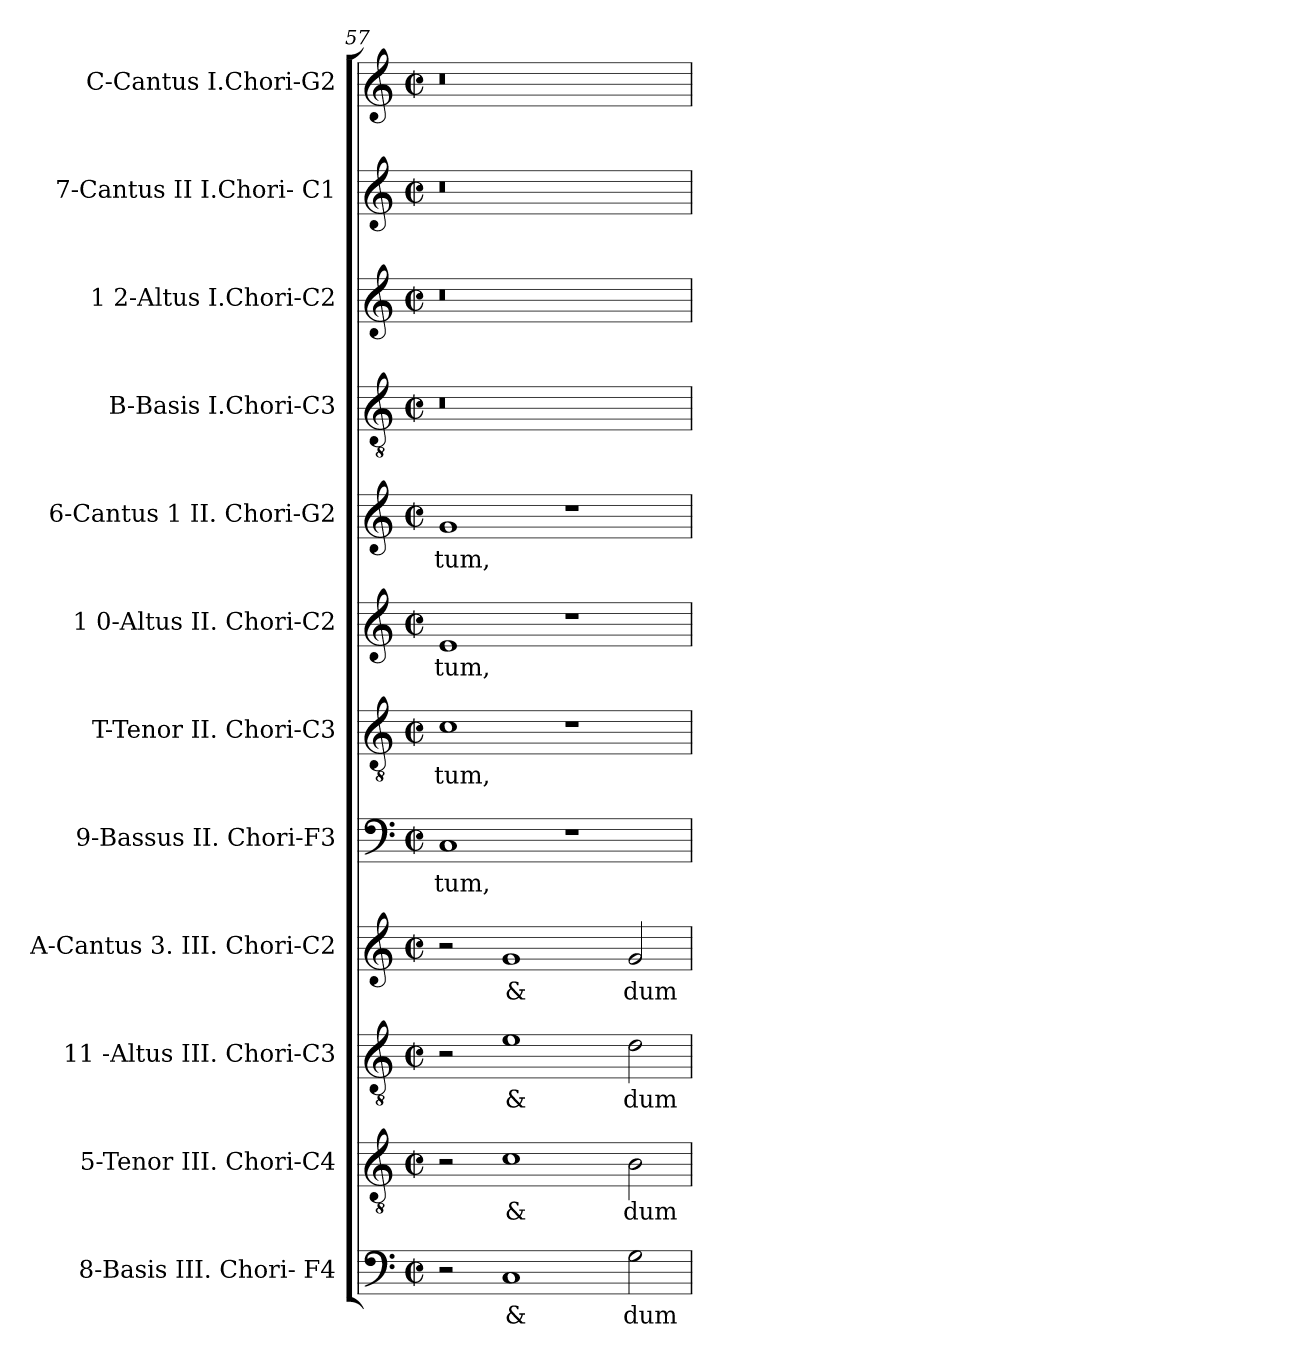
**kern	**text	**kern	**text	**kern	**text	**kern	**text	**kern	**text	**kern	**text	**kern	**text	**kern	**text	**kern	**kern	**kern	**kern
*part12	*part12	*part11	*part11	*part10	*part10	*part9	*part9	*part8	*part8	*part7	*part7	*part6	*part6	*part5	*part5	*part4	*part3	*part2	*part1
*staff12	*staff12	*staff11	*staff11	*staff10	*staff10	*staff9	*staff9	*staff8	*staff8	*staff7	*staff7	*staff6	*staff6	*staff5	*staff5	*staff4	*staff3	*staff2	*staff1
*I"8-Basis  III. Chori- F4	*	*I"5-Tenor  III. Chori-C4	*	*I"11 -Altus  III. Chori-C3	*	*I"A-Cantus 3.  III. Chori-C2	*	*I"9-Bassus  II. Chori-F3	*	*I"T-Tenor  II. Chori-C3	*	*I"1 0-Altus  II. Chori-C2	*	*I"6-Cantus 1  II. Chori-G2	*	*I"B-Basis  I.Chori-C3	*I"1 2-Altus  I.Chori-C2	*I"7-Cantus II  I.Chori- C1	*I"C-Cantus  I.Chori-G2
*	*	*	*	*	*	*I'A	*	*	*	*I'T	*	*	*	*	*	*I'B	*	*	*I'C
!!LO:PB:g=z
*clefF4	*	*clefGv2	*	*clefGv2	*	*clefG2	*	*clefF4	*	*clefGv2	*	*clefG2	*	*clefG2	*	*clefGv2	*clefG2	*clefG2	*clefG2
*k[]	*	*k[]	*	*k[]	*	*k[]	*	*k[]	*	*k[]	*	*k[]	*	*k[]	*	*k[]	*k[]	*k[]	*k[]
*C:	*	*C:	*	*C:	*	*C:	*	*C:	*	*C:	*	*C:	*	*C:	*	*C:	*C:	*C:	*C:
*M2/2	*	*M2/2	*	*M2/2	*	*M2/2	*	*M2/2	*	*M2/2	*	*M2/2	*	*M2/2	*	*M2/2	*M2/2	*M2/2	*M2/2
*met(c|)	*	*met(c|)	*	*met(c|)	*	*met(c|)	*	*met(c|)	*	*met(c|)	*	*met(c|)	*	*met(c|)	*	*met(c|)	*met(c|)	*met(c|)	*met(c|)
=57	=57	=57	=57	=57	=57	=57	=57	=57	=57	=57	=57	=57	=57	=57	=57	=57	=57	=57	=57
!	!	!	!	!	!	!	!	!	!LO:LY:b:cj	!	!LO:LY:b:cj	!	!LO:LY:b:cj	!	!LO:LY:b:cj	!	!	!	!
2r	.	2r	.	2r	.	2r	.	1C	-tum,	1c	-tum,	1e	-tum,	1g	-tum,	0r	0r	0r	0r
!	!LO:LY:b:cj	!	!LO:LY:b:cj	!	!LO:LY:b:cj	!	!LO:LY:b:cj	!	!	!	!	!	!	!	!	!	!	!	!
1C	&	1c	&	1e	&	1g	&	.	.	.	.	.	.	.	.	.	.	.	.
.	.	.	.	.	.	.	.	1r	.	1r	.	1r	.	1r	.	.	.	.	.
!	!LO:LY:b:cj	!	!LO:LY:b:cj	!	!LO:LY:b:cj	!	!LO:LY:b:cj	!	!	!	!	!	!	!	!	!	!	!	!
2G\	dum	2B\	dum	2d\	dum	2g/	dum	.	.	.	.	.	.	.	.	.	.	.	.
=	=	=	=	=	=	=	=	=	=	=	=	=	=	=	=	=	=	=	=
*-	*-	*-	*-	*-	*-	*-	*-	*-	*-	*-	*-	*-	*-	*-	*-	*-	*-	*-	*-
